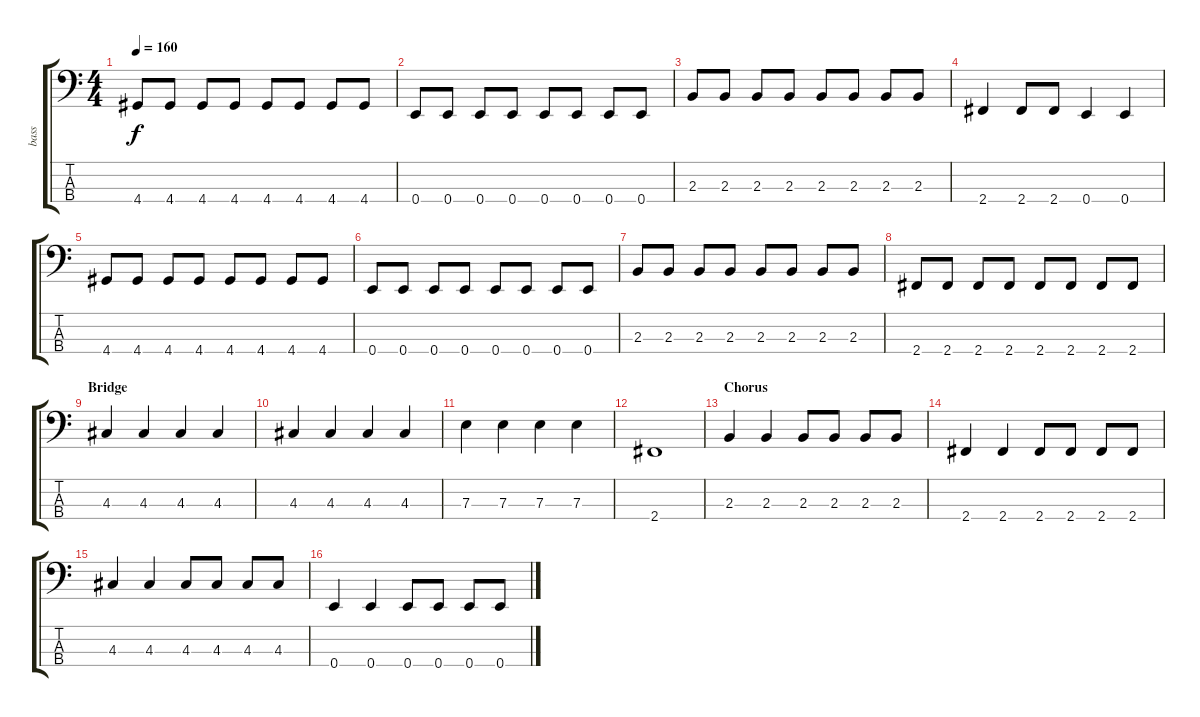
\track ("bass" "bass") {instrument electricbasspick}
\staff {score tabs}
\tuning (G2 D2 A1 E1) {hide}
\ts (4 4)
\tempo 160
\clef f4
\ks c
4.4.8{dy f} 4.4.8 4.4.8 4.4.8 4.4.8 4.4.8 4.4.8 4.4.8 |
0.4.8 0.4.8 0.4.8 0.4.8 0.4.8 0.4.8 0.4.8 0.4.8 |
2.3.8 2.3.8 2.3.8 2.3.8 2.3.8 2.3.8 2.3.8 2.3.8 |
2.4.4 2.4.8 2.4.8 0.4.4 0.4.4 |
4.4.8 4.4.8 4.4.8 4.4.8 4.4.8 4.4.8 4.4.8 4.4.8 |
0.4.8 0.4.8 0.4.8 0.4.8 0.4.8 0.4.8 0.4.8 0.4.8 |
2.3.8 2.3.8 2.3.8 2.3.8 2.3.8 2.3.8 2.3.8 2.3.8 |
2.4.8 2.4.8 2.4.8 2.4.8 2.4.8 2.4.8 2.4.8 2.4.8 |
\section ("" "Bridge")
4.3.4 4.3.4 4.3.4 4.3.4 |
4.3.4 4.3.4 4.3.4 4.3.4 |
7.3.4 7.3.4 7.3.4 7.3.4 |
2.4.1 |
\section ("" "Chorus")
2.3.4 2.3.4 2.3.8 2.3.8 2.3.8 2.3.8 |
2.4.4 2.4.4 2.4.8 2.4.8 2.4.8 2.4.8 |
4.3.4 4.3.4 4.3.8 4.3.8 4.3.8 4.3.8 |
0.4.4 0.4.4 0.4.8 0.4.8 0.4.8 0.4.8
